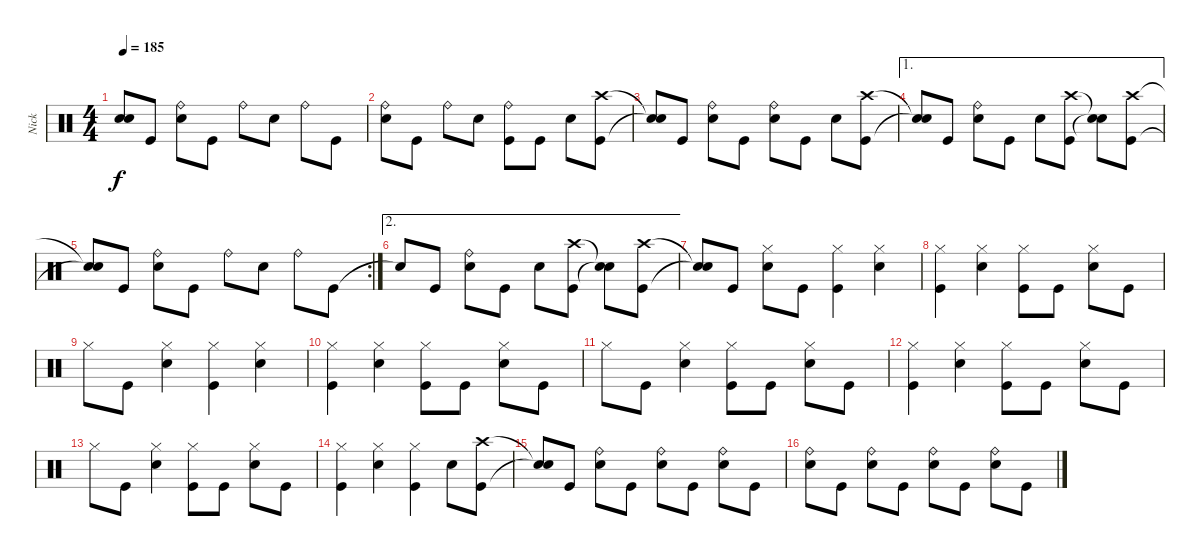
\track ("Nick" "Nick") {instrument percussion}
\staff {score}
\articulation defaults
\ts (4 4)
\tempo 185
\clef neutral
\ks c
("Snare (hit)"{t} "Snare (hit)"{t}).8{dy f} "Kick (hit)".8 ("Ride (bell)" "Snare (hit) 2").8 "Kick (hit)".8 "Ride (bell)".8 "Snare (hit) 2".8 "Ride (bell)".8 "Kick (hit)".8 |
("Ride (bell)" "Snare (hit) 2").8 "Kick (hit)".8 "Ride (bell)".8 "Snare (hit) 2".8 ("Kick (hit)" "Ride (bell)").8 "Kick (hit)".8 "Snare (hit) 2".8 ("Kick (hit)" "Crash high (hit)").8 |
("Snare (hit)"{t} "Snare (hit)"{t}).8 "Kick (hit)".8 ("Ride (bell)" "Snare (hit) 2").8 "Kick (hit)".8 ("Ride (bell)" "Snare (hit) 2").8 "Kick (hit)".8 "Snare (hit) 2".8 ("Kick (hit)" "Crash high (hit)").8 |
\ae 1
("Snare (hit)"{t} "Snare (hit)"{t}).8 "Kick (hit)".8 ("Ride (bell)" "Snare (hit) 2").8 "Kick (hit)".8 "Snare (hit) 2".8 ("Kick (hit)" "Crash high (hit)").8 ("Snare (hit)"{t} "Snare (hit)"{t}).8 ("Kick (hit)" "Crash high (hit)").8 |
\rc 2
("Snare (hit)"{t} "Snare (hit)"{t}).8 "Kick (hit)".8 ("Ride (bell)" "Snare (hit) 2").8 "Kick (hit)".8 "Ride (bell)".8 "Snare (hit) 2".8 "Ride (bell)".8 "Kick (hit)".8 |
\ae 2 "Snare (hit)"{t}.8 "Kick (hit)".8
("Ride (bell)" "Snare (hit) 2").8 "Kick (hit)".8 "Snare (hit) 2".8 ("Kick (hit)" "Crash high (hit)").8 ("Snare (hit)"{t} "Snare (hit)"{t}).8 ("Kick (hit)" "Crash high (hit)").8 |
("Snare (hit)"{t} "Snare (hit)"{t}).8 "Kick (hit)".8 ("Hi-Hat (closed)" "Snare (hit) 2").8 "Kick (hit)".8 ("Kick (hit)" "Hi-Hat (closed)").4 ("Hi-Hat (closed)" "Snare (hit) 2").4 |
("Kick (hit)" "Hi-Hat (closed)").4 ("Hi-Hat (closed)" "Snare (hit) 2").4 ("Kick (hit)" "Hi-Hat (closed)").8 "Kick (hit)".8 ("Hi-Hat (closed)" "Snare (hit) 2").8 "Kick (hit)".8 |
"Hi-Hat (closed)".8 "Kick (hit)".8 ("Hi-Hat (closed)" "Snare (hit) 2").4 ("Kick (hit)" "Hi-Hat (closed)").4 ("Hi-Hat (closed)" "Snare (hit) 2").4 |
("Kick (hit)" "Hi-Hat (closed)").4 ("Hi-Hat (closed)" "Snare (hit) 2").4 ("Kick (hit)" "Hi-Hat (closed)").8 "Kick (hit)".8 ("Hi-Hat (closed)" "Snare (hit) 2").8 "Kick (hit)".8 |
"Hi-Hat (closed)".8 "Kick (hit)".8 ("Hi-Hat (closed)" "Snare (hit) 2").4 ("Kick (hit)" "Hi-Hat (closed)").8 "Kick (hit)".8 ("Hi-Hat (closed)" "Snare (hit) 2").8 "Kick (hit)".8 |
("Kick (hit)" "Hi-Hat (closed)").4 ("Hi-Hat (closed)" "Snare (hit) 2").4 ("Kick (hit)" "Hi-Hat (closed)").8 "Kick (hit)".8 ("Hi-Hat (closed)" "Snare (hit) 2").8 "Kick (hit)".8 |
"Hi-Hat (closed)".8 "Kick (hit)".8 ("Hi-Hat (closed)" "Snare (hit) 2").4 ("Kick (hit)" "Hi-Hat (closed)").8 "Kick (hit)".8 ("Hi-Hat (closed)" "Snare (hit) 2").8 "Kick (hit)".8 |
("Kick (hit)" "Hi-Hat (closed)").4 ("Hi-Hat (closed)" "Snare (hit) 2").4 ("Kick (hit)" "Hi-Hat (closed)").4 "Snare (hit) 2".8 ("Kick (hit)" "Crash high (hit)").8 |
("Snare (hit)"{t} "Snare (hit)"{t}).8 "Kick (hit)".8 ("Ride (bell)" "Snare (hit) 2").8 "Kick (hit)".8 ("Ride (bell)" "Snare (hit) 2").8 "Kick (hit)".8 ("Ride (bell)" "Snare (hit) 2").8 "Kick (hit)".8 |
("Ride (bell)" "Snare (hit) 2").8 "Kick (hit)".8 ("Ride (bell)" "Snare (hit) 2").8 "Kick (hit)".8 ("Ride (bell)" "Snare (hit) 2").8 "Kick (hit)".8 ("Ride (bell)" "Snare (hit) 2").8 "Kick (hit)".8
